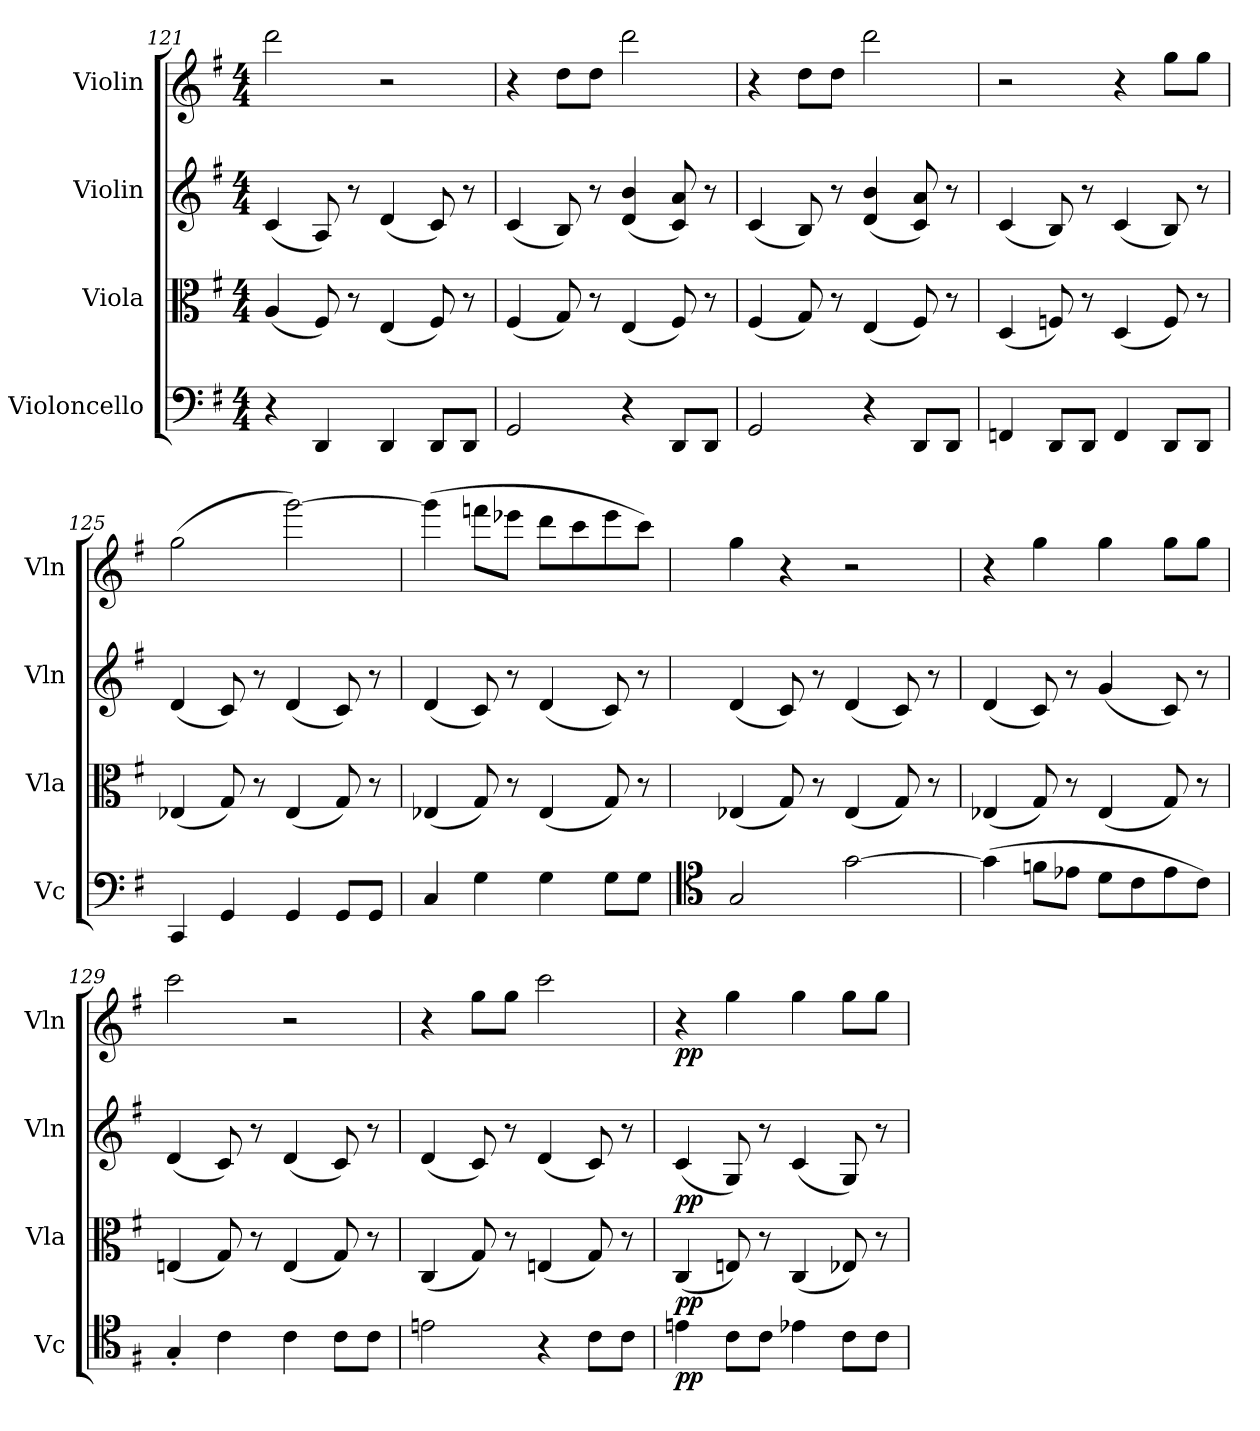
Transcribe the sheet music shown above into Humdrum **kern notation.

**kern	**dynam	**kern	**dynam	**kern	**dynam	**kern	**dynam
*part4	*part4	*part3	*part3	*part2	*part2	*part1	*part1
*staff4	*staff4	*staff3	*staff3	*staff2	*staff2	*staff1	*staff1
*I"Violoncello	*	*I"Viola	*	*I"Violin	*	*I"Violin	*
*I'Vc	*	*I'Vla	*	*I'Vln	*	*I'Vln	*
*clefF4	*	*clefC3	*	*clefG2	*	*clefG2	*
*k[f#]	*	*k[f#]	*	*k[f#]	*	*k[f#]	*
*M4/4	*	*M4/4	*	*M4/4	*	*M4/4	*
=121	=121	=121	=121	=121	=121	=121	=121
4r	.	(4A/	.	(4c/	.	2ddd\	.
4DD/	.	8F#/)	.	8A/)	.	.	.
.	.	8r	.	8r	.	.	.
4DD/	.	(4E/	.	(4d/	.	2r	.
8DD/L	.	8F#/)	.	8c/)	.	.	.
8DD/J	.	8r	.	8r	.	.	.
=122	=122	=122	=122	=122	=122	=122	=122
2GG/	.	(4F#/	.	(4c/	.	4r	.
.	.	8G/)	.	8B/)	.	8dd\L	.
.	.	8r	.	8r	.	8dd\J	.
4r	.	(4E/	.	(4d/ 4b/	.	2ddd\	.
8DD/L	.	8F#/)	.	8c/ 8a/)	.	.	.
8DD/J	.	8r	.	8r	.	.	.
=123	=123	=123	=123	=123	=123	=123	=123
2GG/	.	(4F#/	.	(4c/	.	4r	.
.	.	8G/)	.	8B/)	.	8dd\L	.
.	.	8r	.	8r	.	8dd\J	.
4r	.	(4E/	.	(4d/ 4b/	.	2ddd\	.
8DD/L	.	8F#/)	.	8c/ 8a/)	.	.	.
8DD/J	.	8r	.	8r	.	.	.
=124	=124	=124	=124	=124	=124	=124	=124
4FFn/	.	(4D/	.	(4c/	.	2r	.
8DD/L	.	8Fn/)	.	8B/)	.	.	.
8DD/J	.	8r	.	8r	.	.	.
4FF/	.	(4D/	.	(4c/	.	4r	.
8DD/L	.	8F/)	.	8B/)	.	8gg\L	.
8DD/J	.	8r	.	8r	.	8gg\J	.
=125	=125	=125	=125	=125	=125	=125	=125
4CC/	.	(4E-X/	.	(4d/	.	(2gg\	.
4GG/	.	8G/)	.	8c/)	.	.	.
.	.	8r	.	8r	.	.	.
4GG/	.	(4E-/	.	(4d/	.	[2ggg\)	.
8GG/L	.	8G/)	.	8c/)	.	.	.
8GG/J	.	8r	.	8r	.	.	.
=126	=126	=126	=126	=126	=126	=126	=126
4C/	.	(4E-X/	.	(4d/	.	(4ggg\]	.
4G\	.	8G/)	.	8c/)	.	8fffn\L	.
.	.	8r	.	8r	.	8eee-X\J	.
4G\	.	(4E-/	.	(4d/	.	8ddd\L	.
.	.	.	.	.	.	8ccc\	.
8G\L	.	8G/)	.	8c/)	.	8eee-\	.
8G\J	.	8r	.	8r	.	8ccc\J)	.
=127	=127	=127	=127	=127	=127	=127	=127
*clefC4	*	*	*	*	*	*	*
2G/	.	(4E-X/	.	(4d/	.	4gg\	.
.	.	8G/)	.	8c/)	.	4r	.
.	.	8r	.	8r	.	.	.
[2g\	.	(4E-/	.	(4d/	.	2r	.
.	.	8G/)	.	8c/)	.	.	.
.	.	8r	.	8r	.	.	.
=128	=128	=128	=128	=128	=128	=128	=128
(4g\]	.	(4E-X/	.	(4d/	.	4r	.
8fn\L	.	8G/)	.	8c/)	.	4gg\	.
8e-X\J	.	8r	.	8r	.	.	.
8d\L	.	(4E-/	.	(4g/	.	4gg\	.
8c\	.	.	.	.	.	.	.
8e-\	.	8G/)	.	8c/)	.	8gg\L	.
8c\J)	.	8r	.	8r	.	8gg\J	.
=129	=129	=129	=129	=129	=129	=129	=129
4G'/	.	(4En/	.	(4d/	.	2ccc\	.
4c\	.	8G/)	.	8c/)	.	.	.
.	.	8r	.	8r	.	.	.
4c\	.	(4E/	.	(4d/	.	2r	.
8c\L	.	8G/)	.	8c/)	.	.	.
8c\J	.	8r	.	8r	.	.	.
=130	=130	=130	=130	=130	=130	=130	=130
2en\	.	(4C/	.	(4d/	.	4r	.
.	.	8G/)	.	8c/)	.	8gg\L	.
.	.	8r	.	8r	.	8gg\J	.
4r	.	(4En/	.	(4d/	.	2ccc\	.
8c\L	.	8G/)	.	8c/)	.	.	.
8c\J	.	8r	.	8r	.	.	.
=131	=131	=131	=131	=131	=131	=131	=131
4en\	pp	(4C/	pp	(4c/	pp	4r	pp
8c\L	.	8En/)	.	8G/)	.	4gg\	.
8c\J	.	8r	.	8r	.	.	.
4e-X\	.	(4C/	.	(4c/	.	4gg\	.
8c\L	.	8E-X/)	.	8G/)	.	8gg\L	.
8c\J	.	8r	.	8r	.	8gg\J	.
=	=	=	=	=	=	=	=
*-	*-	*-	*-	*-	*-	*-	*-
